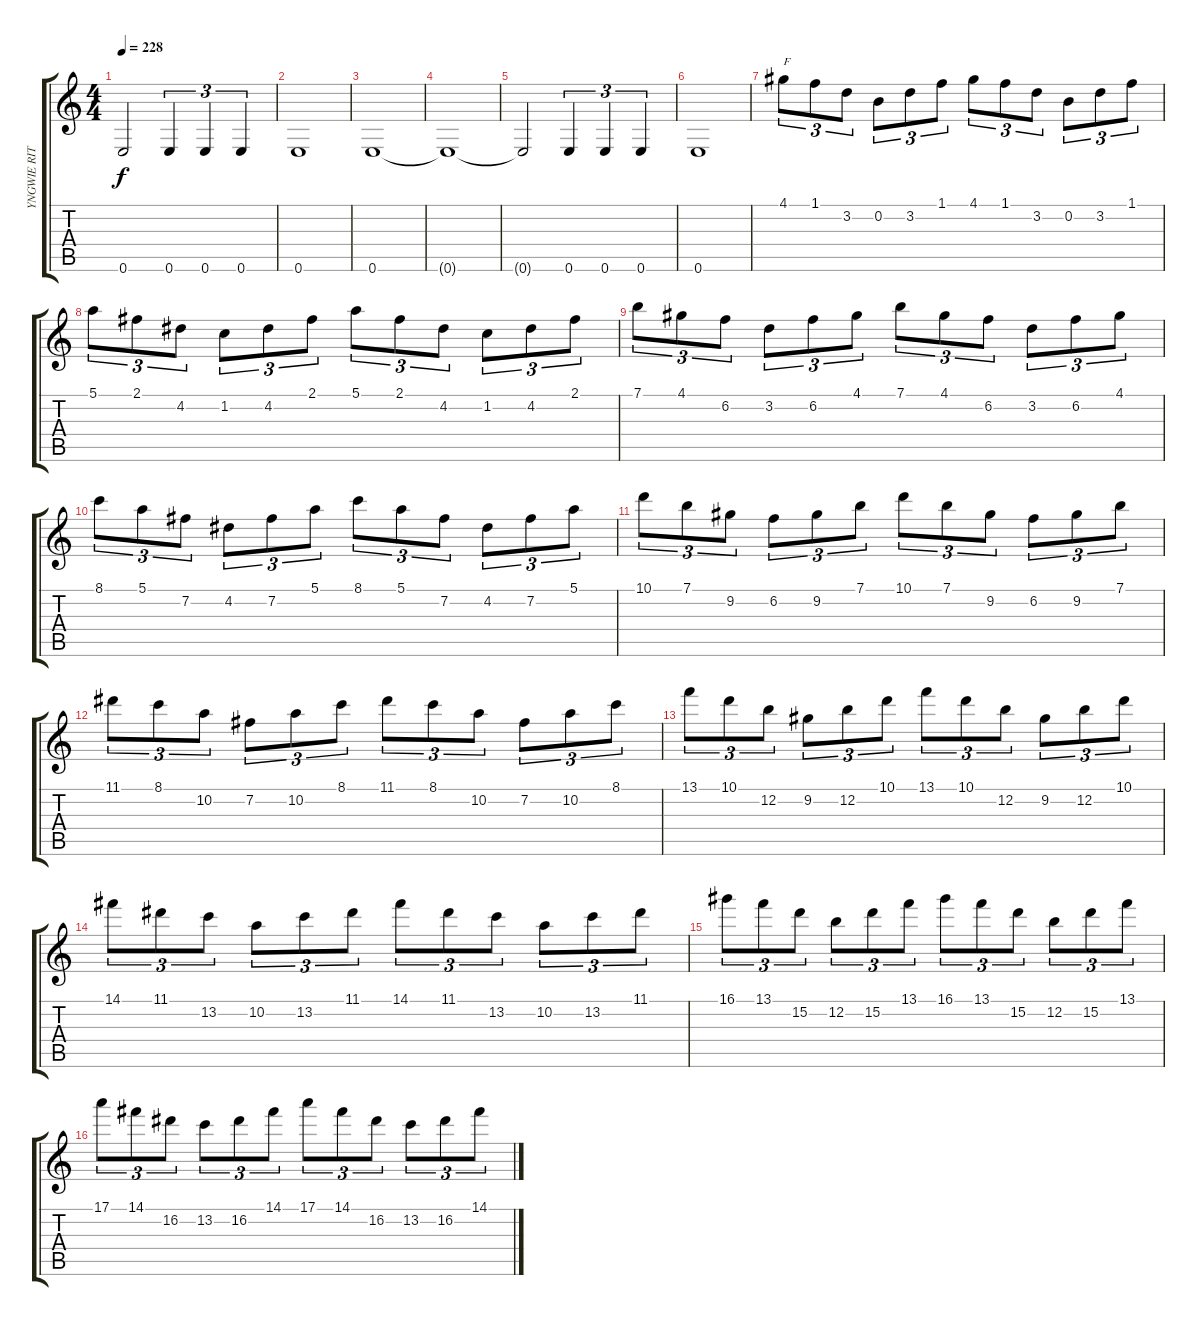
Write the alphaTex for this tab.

\track ("YNGWIE RITHMIC GUITAR" "YNGWIE RIT") {instrument distortionguitar}
\staff {score tabs}
\tuning (E4 B3 G3 D3 A2 E2) {hide}
\ts (4 4)
\tempo 228
\clef g2
\ks c
0.6{t}.2{dy f} 0.6.4{tu (3 2)} 0.6.4{tu (3 2)} 0.6.4{tu (3 2)} |
0.6.1 |
0.6.1 |
0.6{t}.1 |
0.6{t}.2 0.6.4{tu (3 2)} 0.6.4{tu (3 2)} 0.6.4{tu (3 2)} |
0.6.1 |
4.1.8{tu (3 2) txt "F"} 1.1.8{tu (3 2)} 3.2.8{tu (3 2)} 0.2.8{tu (3 2)} 3.2.8{tu (3 2)} 1.1.8{tu (3 2)} 4.1.8{tu (3 2)} 1.1.8{tu (3 2)} 3.2.8{tu (3 2)} 0.2.8{tu (3 2)} 3.2.8{tu (3 2)} 1.1.8{tu (3 2)} |
5.1.8{tu (3 2)} 2.1.8{tu (3 2)} 4.2.8{tu (3 2)} 1.2.8{tu (3 2)} 4.2.8{tu (3 2)} 2.1.8{tu (3 2)} 5.1.8{tu (3 2)} 2.1.8{tu (3 2)} 4.2.8{tu (3 2)} 1.2.8{tu (3 2)} 4.2.8{tu (3 2)} 2.1.8{tu (3 2)} |
7.1.8{tu (3 2)} 4.1.8{tu (3 2)} 6.2.8{tu (3 2)} 3.2.8{tu (3 2)} 6.2.8{tu (3 2)} 4.1.8{tu (3 2)} 7.1.8{tu (3 2)} 4.1.8{tu (3 2)} 6.2.8{tu (3 2)} 3.2.8{tu (3 2)} 6.2.8{tu (3 2)} 4.1.8{tu (3 2)} |
8.1.8{tu (3 2)} 5.1.8{tu (3 2)} 7.2.8{tu (3 2)} 4.2.8{tu (3 2)} 7.2.8{tu (3 2)} 5.1.8{tu (3 2)} 8.1.8{tu (3 2)} 5.1.8{tu (3 2)} 7.2.8{tu (3 2)} 4.2.8{tu (3 2)} 7.2.8{tu (3 2)} 5.1.8{tu (3 2)} |
10.1.8{tu (3 2)} 7.1.8{tu (3 2)} 9.2.8{tu (3 2)} 6.2.8{tu (3 2)} 9.2.8{tu (3 2)} 7.1.8{tu (3 2)} 10.1.8{tu (3 2)} 7.1.8{tu (3 2)} 9.2.8{tu (3 2)} 6.2.8{tu (3 2)} 9.2.8{tu (3 2)} 7.1.8{tu (3 2)} |
11.1.8{tu (3 2)} 8.1.8{tu (3 2)} 10.2.8{tu (3 2)} 7.2.8{tu (3 2)} 10.2.8{tu (3 2)} 8.1.8{tu (3 2)} 11.1.8{tu (3 2)} 8.1.8{tu (3 2)} 10.2.8{tu (3 2)} 7.2.8{tu (3 2)} 10.2.8{tu (3 2)} 8.1.8{tu (3 2)} |
13.1.8{tu (3 2)} 10.1.8{tu (3 2)} 12.2.8{tu (3 2)} 9.2.8{tu (3 2)} 12.2.8{tu (3 2)} 10.1.8{tu (3 2)} 13.1.8{tu (3 2)} 10.1.8{tu (3 2)} 12.2.8{tu (3 2)} 9.2.8{tu (3 2)} 12.2.8{tu (3 2)} 10.1.8{tu (3 2)} |
14.1.8{tu (3 2)} 11.1.8{tu (3 2)} 13.2.8{tu (3 2)} 10.2.8{tu (3 2)} 13.2.8{tu (3 2)} 11.1.8{tu (3 2)} 14.1.8{tu (3 2)} 11.1.8{tu (3 2)} 13.2.8{tu (3 2)} 10.2.8{tu (3 2)} 13.2.8{tu (3 2)} 11.1.8{tu (3 2)} |
16.1.8{tu (3 2)} 13.1.8{tu (3 2)} 15.2.8{tu (3 2)} 12.2.8{tu (3 2)} 15.2.8{tu (3 2)} 13.1.8{tu (3 2)} 16.1.8{tu (3 2)} 13.1.8{tu (3 2)} 15.2.8{tu (3 2)} 12.2.8{tu (3 2)} 15.2.8{tu (3 2)} 13.1.8{tu (3 2)} |
17.1.8{tu (3 2)} 14.1.8{tu (3 2)} 16.2.8{tu (3 2)} 13.2.8{tu (3 2)} 16.2.8{tu (3 2)} 14.1.8{tu (3 2)} 17.1.8{tu (3 2)} 14.1.8{tu (3 2)} 16.2.8{tu (3 2)} 13.2.8{tu (3 2)} 16.2.8{tu (3 2)} 14.1.8{tu (3 2)}
